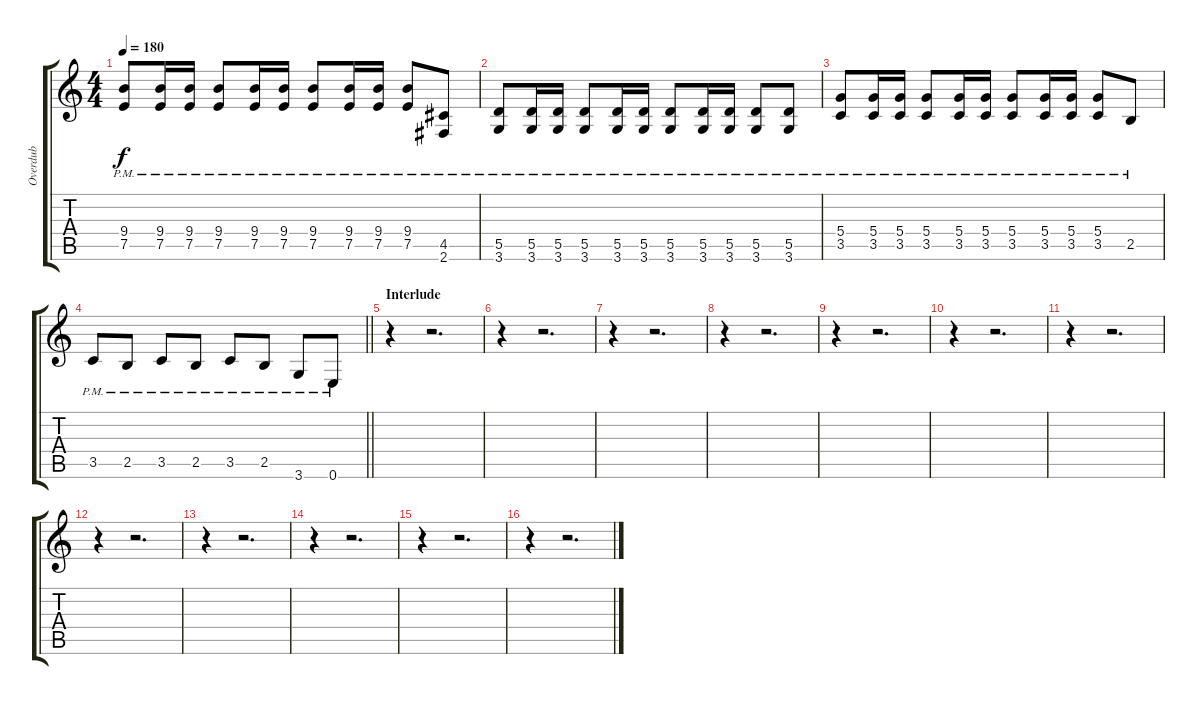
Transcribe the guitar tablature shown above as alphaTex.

\track ("Overdub" "Overdub") {instrument overdrivenguitar}
\staff {score tabs}
\tuning (E4 B3 G3 D3 A2 E2) {hide}
\ts (4 4)
\tempo 180
\clef g2
\ks c
(9.4{pm} 7.5{pm}).8{dy f} (9.4{pm} 7.5{pm}).16 (9.4{pm} 7.5{pm}).16 (9.4{pm} 7.5{pm}).8 (9.4{pm} 7.5{pm}).16 (9.4{pm} 7.5{pm}).16 (9.4{pm} 7.5{pm}).8 (9.4{pm} 7.5{pm}).16 (9.4{pm} 7.5{pm}).16 (9.4{pm} 7.5{pm}).8 (4.5{pm} 2.6{pm}).8 |
(5.5{pm} 3.6{pm}).8 (5.5{pm} 3.6{pm}).16 (5.5{pm} 3.6{pm}).16 (5.5{pm} 3.6{pm}).8 (5.5{pm} 3.6{pm}).16 (5.5{pm} 3.6{pm}).16 (5.5{pm} 3.6{pm}).8 (5.5{pm} 3.6{pm}).16 (5.5{pm} 3.6{pm}).16 (5.5{pm} 3.6{pm}).8 (5.5{pm} 3.6{pm}).8 |
(5.4{pm} 3.5{pm}).8 (5.4{pm} 3.5{pm}).16 (5.4{pm} 3.5{pm}).16 (5.4{pm} 3.5{pm}).8 (5.4{pm} 3.5{pm}).16 (5.4{pm} 3.5{pm}).16 (5.4{pm} 3.5{pm}).8 (5.4{pm} 3.5{pm}).16 (5.4{pm} 3.5{pm}).16 (5.4{pm} 3.5{pm}).8 2.5{pm}.8 |
\barLineRight lightlight
3.5{pm}.8 2.5{pm}.8 3.5{pm}.8 2.5{pm}.8 3.5{pm}.8 2.5{pm}.8 3.6{pm}.8 0.6{pm}.8 |
\section ("" "Interlude")
r.4 r.2{d} |
r.4 r.2{d} |
r.4 r.2{d} |
r.4 r.2{d} |
r.4 r.2{d} |
r.4 r.2{d} |
r.4 r.2{d} |
r.4 r.2{d} |
r.4 r.2{d} |
r.4 r.2{d} |
r.4 r.2{d} |
r.4 r.2{d}
